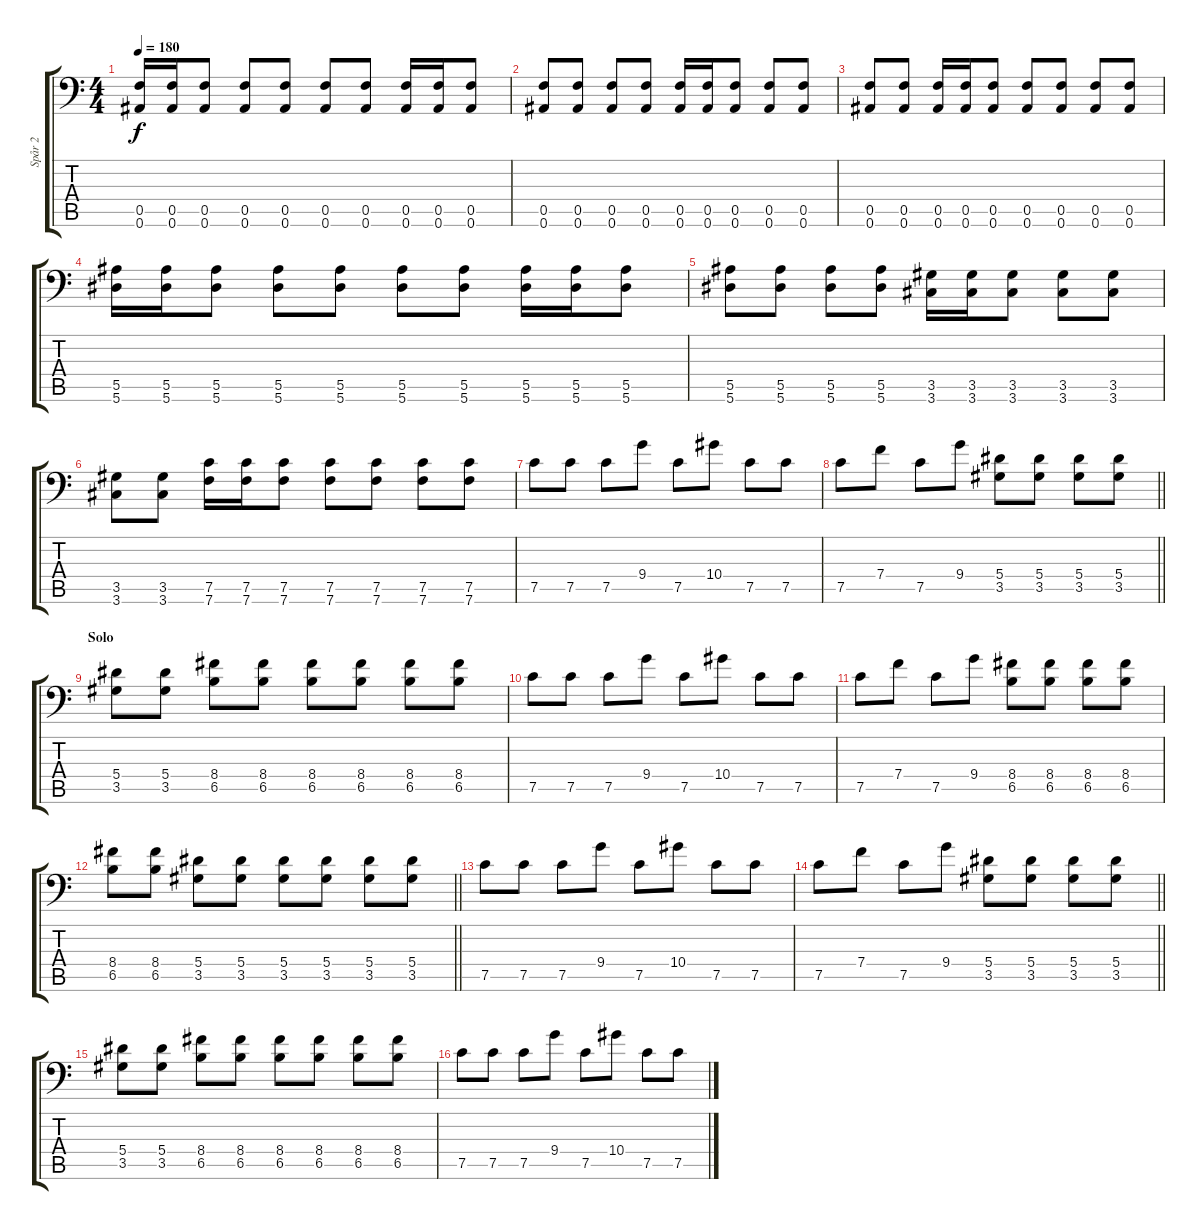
\track ("Spår 2" "Spår 2") {instrument distortionguitar}
\staff {score tabs}
\tuning (C4 G3 Eb3 Bb2 F2 Bb1) {hide}
\ts (4 4)
\tempo 180
\clef f4
\ks c
(0.5 0.6).16{dy f} (0.5 0.6).16 (0.5 0.6).8 (0.5 0.6).8 (0.5 0.6).8 (0.5 0.6).8 (0.5 0.6).8 (0.5 0.6).16 (0.5 0.6).16 (0.5 0.6).8 |
(0.5 0.6).8 (0.5 0.6).8 (0.5 0.6).8 (0.5 0.6).8 (0.5 0.6).16 (0.5 0.6).16 (0.5 0.6).8 (0.5 0.6).8 (0.5 0.6).8 |
(0.5 0.6).8 (0.5 0.6).8 (0.5 0.6).16 (0.5 0.6).16 (0.5 0.6).8 (0.5 0.6).8 (0.5 0.6).8 (0.5 0.6).8 (0.5 0.6).8 |
(5.5 5.6).16 (5.5 5.6).16 (5.5 5.6).8 (5.5 5.6).8 (5.5 5.6).8 (5.5 5.6).8 (5.5 5.6).8 (5.5 5.6).16 (5.5 5.6).16 (5.5 5.6).8 |
(5.5 5.6).8 (5.5 5.6).8 (5.5 5.6).8 (5.5 5.6).8 (3.5 3.6).16 (3.5 3.6).16 (3.5 3.6).8 (3.5 3.6).8 (3.5 3.6).8 |
(3.5 3.6).8 (3.5 3.6).8 (7.5 7.6).16 (7.5 7.6).16 (7.5 7.6).8 (7.5 7.6).8 (7.5 7.6).8 (7.5 7.6).8 (7.5 7.6).8 |
7.5.8 7.5.8 7.5.8 9.4.8 7.5.8 10.4.8 7.5.8 7.5.8 |
\barLineRight lightlight
7.5.8 7.4.8 7.5.8 9.4.8 (5.4 3.5).8 (5.4 3.5).8 (5.4 3.5).8 (5.4 3.5).8 |
\section ("" "Solo")
(5.4 3.5).8 (5.4 3.5).8 (8.4 6.5).8 (8.4 6.5).8 (8.4 6.5).8 (8.4 6.5).8 (8.4 6.5).8 (8.4 6.5).8 |
7.5.8 7.5.8 7.5.8 9.4.8 7.5.8 10.4.8 7.5.8 7.5.8 |
7.5.8 7.4.8 7.5.8 9.4.8 (8.4 6.5).8 (8.4 6.5).8 (8.4 6.5).8 (8.4 6.5).8 |
\barLineRight lightlight
(8.4 6.5).8 (8.4 6.5).8 (5.4 3.5).8 (5.4 3.5).8 (5.4 3.5).8 (5.4 3.5).8 (5.4 3.5).8 (5.4 3.5).8 |
7.5.8 7.5.8 7.5.8 9.4.8 7.5.8 10.4.8 7.5.8 7.5.8 |
\barLineRight lightlight
7.5.8 7.4.8 7.5.8 9.4.8 (5.4 3.5).8 (5.4 3.5).8 (5.4 3.5).8 (5.4 3.5).8 |
(5.4 3.5).8 (5.4 3.5).8 (8.4 6.5).8 (8.4 6.5).8 (8.4 6.5).8 (8.4 6.5).8 (8.4 6.5).8 (8.4 6.5).8 |
7.5.8 7.5.8 7.5.8 9.4.8 7.5.8 10.4.8 7.5.8 7.5.8
